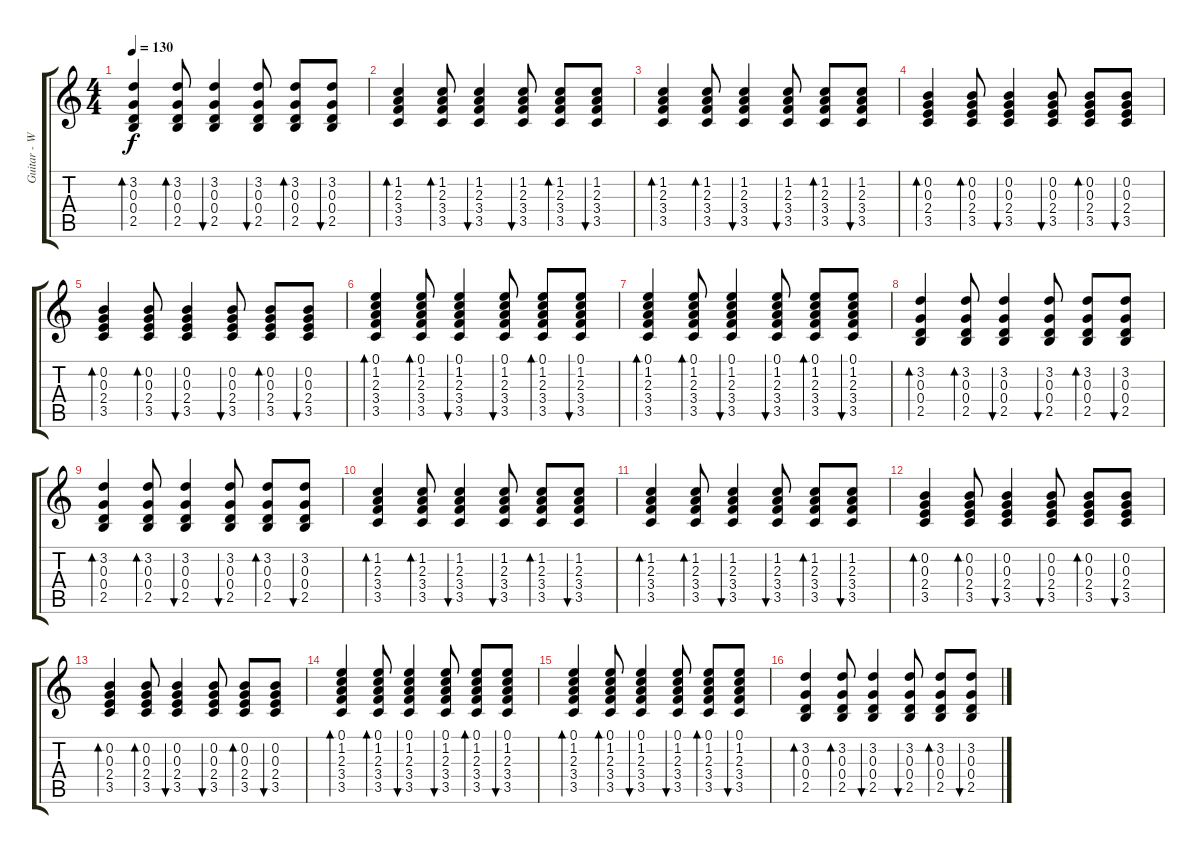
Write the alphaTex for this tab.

\track ("Guitar - Wayne" "Guitar - W") {instrument acousticguitarsteel}
\staff {score tabs}
\tuning (E4 B3 G3 D3 A2 E2) {hide}
\ts (4 4)
\tempo 130
\clef g2
\ks c
(3.2 0.3 0.4 2.5).4{bd 30 dy f} (3.2 0.3 0.4 2.5).8{bd 30} (3.2 0.3 0.4 2.5).4{bu 30} (3.2 0.3 0.4 2.5).8{bu 30} (3.2 0.3 0.4 2.5).8{bd 30} (3.2 0.3 0.4 2.5).8{bu 30} |
(1.2 2.3 3.4 3.5).4{bd 30} (1.2 2.3 3.4 3.5).8{bd 30} (1.2 2.3 3.4 3.5).4{bu 30} (1.2 2.3 3.4 3.5).8{bu 30} (1.2 2.3 3.4 3.5).8{bd 30} (1.2 2.3 3.4 3.5).8{bu 30} |
(1.2 2.3 3.4 3.5).4{bd 30} (1.2 2.3 3.4 3.5).8{bd 30} (1.2 2.3 3.4 3.5).4{bu 30} (1.2 2.3 3.4 3.5).8{bu 30} (1.2 2.3 3.4 3.5).8{bd 30} (1.2 2.3 3.4 3.5).8{bu 30} |
(0.2 0.3 2.4 3.5).4{bd 30} (0.2 0.3 2.4 3.5).8{bd 30} (0.2 0.3 2.4 3.5).4{bu 30} (0.2 0.3 2.4 3.5).8{bu 30} (0.2 0.3 2.4 3.5).8{bd 30} (0.2 0.3 2.4 3.5).8{bu 30} |
(0.2 0.3 2.4 3.5).4{bd 30} (0.2 0.3 2.4 3.5).8{bd 30} (0.2 0.3 2.4 3.5).4{bu 30} (0.2 0.3 2.4 3.5).8{bu 30} (0.2 0.3 2.4 3.5).8{bd 30} (0.2 0.3 2.4 3.5).8{bu 30} |
(0.1 1.2 2.3 3.4 3.5).4{bd 30} (0.1 1.2 2.3 3.4 3.5).8{bd 30} (0.1 1.2 2.3 3.4 3.5).4{bu 30} (0.1 1.2 2.3 3.4 3.5).8{bu 30} (0.1 1.2 2.3 3.4 3.5).8{bd 30} (0.1 1.2 2.3 3.4 3.5).8{bu 30} |
(0.1 1.2 2.3 3.4 3.5).4{bd 30} (0.1 1.2 2.3 3.4 3.5).8{bd 30} (0.1 1.2 2.3 3.4 3.5).4{bu 30} (0.1 1.2 2.3 3.4 3.5).8{bu 30} (0.1 1.2 2.3 3.4 3.5).8{bd 30} (0.1 1.2 2.3 3.4 3.5).8{bu 30} |
(3.2 0.3 0.4 2.5).4{bd 30} (3.2 0.3 0.4 2.5).8{bd 30} (3.2 0.3 0.4 2.5).4{bu 30} (3.2 0.3 0.4 2.5).8{bu 30} (3.2 0.3 0.4 2.5).8{bd 30} (3.2 0.3 0.4 2.5).8{bu 30} |
(3.2 0.3 0.4 2.5).4{bd 30} (3.2 0.3 0.4 2.5).8{bd 30} (3.2 0.3 0.4 2.5).4{bu 30} (3.2 0.3 0.4 2.5).8{bu 30} (3.2 0.3 0.4 2.5).8{bd 30} (3.2 0.3 0.4 2.5).8{bu 30} |
(1.2 2.3 3.4 3.5).4{bd 30} (1.2 2.3 3.4 3.5).8{bd 30} (1.2 2.3 3.4 3.5).4{bu 30} (1.2 2.3 3.4 3.5).8{bu 30} (1.2 2.3 3.4 3.5).8{bd 30} (1.2 2.3 3.4 3.5).8{bu 30} |
(1.2 2.3 3.4 3.5).4{bd 30} (1.2 2.3 3.4 3.5).8{bd 30} (1.2 2.3 3.4 3.5).4{bu 30} (1.2 2.3 3.4 3.5).8{bu 30} (1.2 2.3 3.4 3.5).8{bd 30} (1.2 2.3 3.4 3.5).8{bu 30} |
(0.2 0.3 2.4 3.5).4{bd 30} (0.2 0.3 2.4 3.5).8{bd 30} (0.2 0.3 2.4 3.5).4{bu 30} (0.2 0.3 2.4 3.5).8{bu 30} (0.2 0.3 2.4 3.5).8{bd 30} (0.2 0.3 2.4 3.5).8{bu 30} |
(0.2 0.3 2.4 3.5).4{bd 30} (0.2 0.3 2.4 3.5).8{bd 30} (0.2 0.3 2.4 3.5).4{bu 30} (0.2 0.3 2.4 3.5).8{bu 30} (0.2 0.3 2.4 3.5).8{bd 30} (0.2 0.3 2.4 3.5).8{bu 30} |
(0.1 1.2 2.3 3.4 3.5).4{bd 30} (0.1 1.2 2.3 3.4 3.5).8{bd 30} (0.1 1.2 2.3 3.4 3.5).4{bu 30} (0.1 1.2 2.3 3.4 3.5).8{bu 30} (0.1 1.2 2.3 3.4 3.5).8{bd 30} (0.1 1.2 2.3 3.4 3.5).8{bu 30} |
(0.1 1.2 2.3 3.4 3.5).4{bd 30} (0.1 1.2 2.3 3.4 3.5).8{bd 30} (0.1 1.2 2.3 3.4 3.5).4{bu 30} (0.1 1.2 2.3 3.4 3.5).8{bu 30} (0.1 1.2 2.3 3.4 3.5).8{bd 30} (0.1 1.2 2.3 3.4 3.5).8{bu 30} |
(3.2 0.3 0.4 2.5).4{bd 30} (3.2 0.3 0.4 2.5).8{bd 30} (3.2 0.3 0.4 2.5).4{bu 30} (3.2 0.3 0.4 2.5).8{bu 30} (3.2 0.3 0.4 2.5).8{bd 30} (3.2 0.3 0.4 2.5).8{bu 30}
